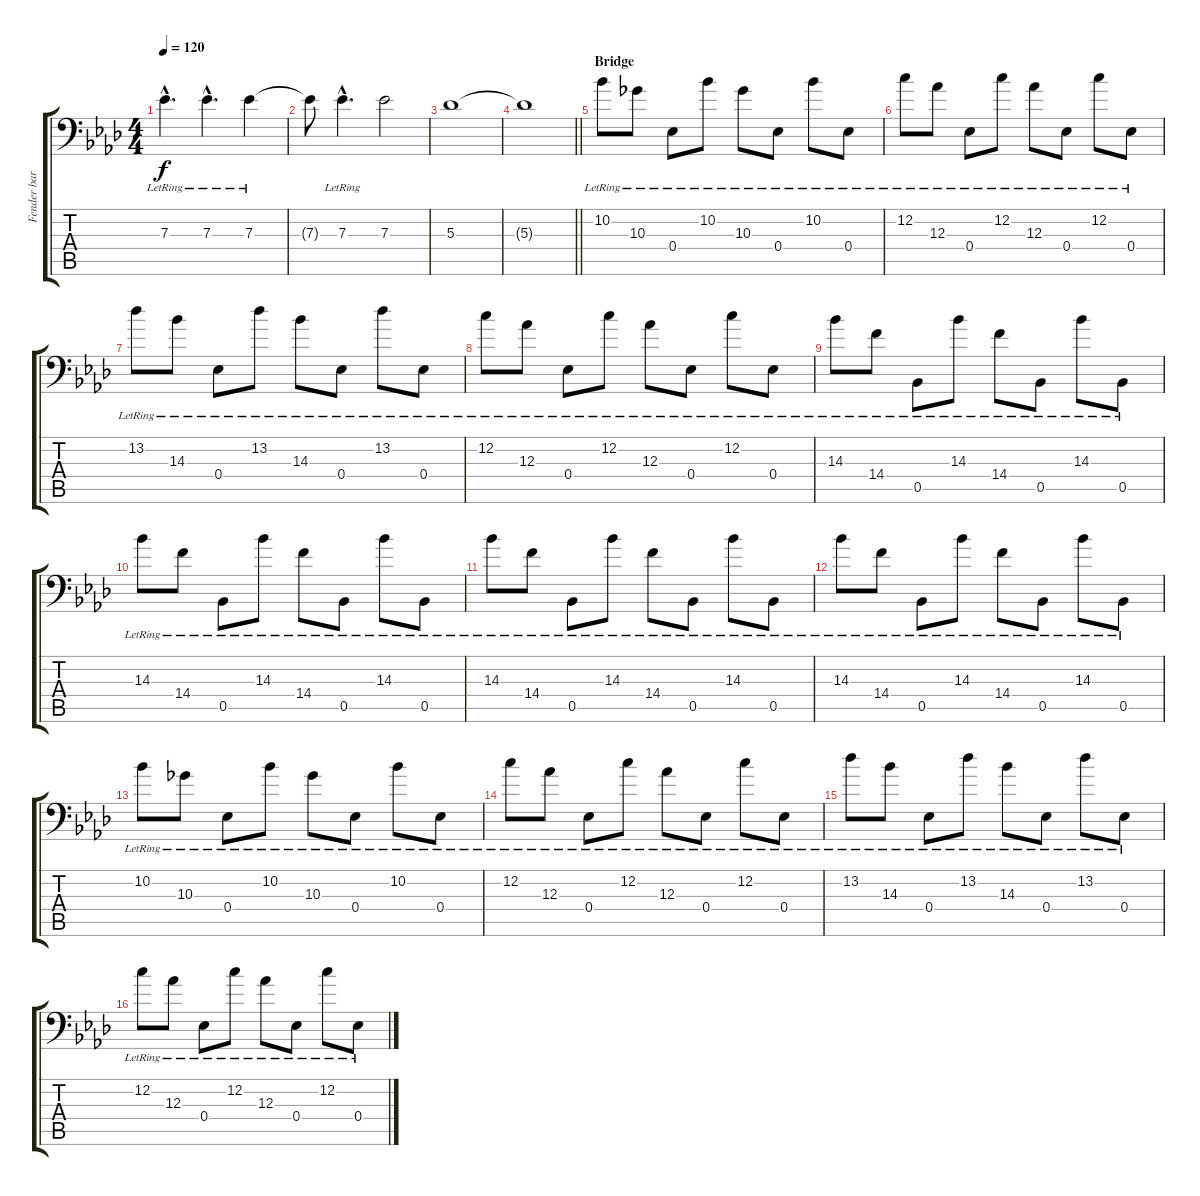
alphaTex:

\track ("Fender baritone" "Fender bar") {instrument electricbasspick}
\staff {score tabs}
\tuning (C3 C3 Ab2 Eb2 Bb1 F1) {hide}
\ts (4 4)
\tempo 120
\clef f4
\ks fminor
7.3{hac lr}.4{d dy f} 7.3{hac lr}.4{d} 7.3{lr}.4 |
7.3{t}.8 7.3{hac lr}.4{d} 7.3.2 |
5.3.1 |
\barLineRight lightlight
5.3{t}.1 |
\section ("" "Bridge")
10.2{lr}.8 10.3{lr}.8 0.4{lr}.8 10.2{lr}.8 10.3{lr}.8 0.4{lr}.8 10.2{lr}.8 0.4{lr}.8 |
12.2{lr}.8 12.3{lr}.8 0.4{lr}.8 12.2{lr}.8 12.3{lr}.8 0.4{lr}.8 12.2{lr}.8 0.4{lr}.8 |
13.2{lr}.8 14.3{lr}.8 0.4{lr}.8 13.2{lr}.8 14.3{lr}.8 0.4{lr}.8 13.2{lr}.8 0.4{lr}.8 |
12.2{lr}.8 12.3{lr}.8 0.4{lr}.8 12.2{lr}.8 12.3{lr}.8 0.4{lr}.8 12.2{lr}.8 0.4{lr}.8 |
14.3{lr}.8 14.4{lr}.8 0.5{lr}.8 14.3{lr}.8 14.4{lr}.8 0.5{lr}.8 14.3{lr}.8 0.5{lr}.8 |
14.3{lr}.8 14.4{lr}.8 0.5{lr}.8 14.3{lr}.8 14.4{lr}.8 0.5{lr}.8 14.3{lr}.8 0.5{lr}.8 |
14.3{lr}.8 14.4{lr}.8 0.5{lr}.8 14.3{lr}.8 14.4{lr}.8 0.5{lr}.8 14.3{lr}.8 0.5{lr}.8 |
14.3{lr}.8 14.4{lr}.8 0.5{lr}.8 14.3{lr}.8 14.4{lr}.8 0.5{lr}.8 14.3{lr}.8 0.5{lr}.8 |
10.2{lr}.8 10.3{lr}.8 0.4{lr}.8 10.2{lr}.8 10.3{lr}.8 0.4{lr}.8 10.2{lr}.8 0.4{lr}.8 |
12.2{lr}.8 12.3{lr}.8 0.4{lr}.8 12.2{lr}.8 12.3{lr}.8 0.4{lr}.8 12.2{lr}.8 0.4{lr}.8 |
13.2{lr}.8 14.3{lr}.8 0.4{lr}.8 13.2{lr}.8 14.3{lr}.8 0.4{lr}.8 13.2{lr}.8 0.4{lr}.8 |
12.2{lr}.8 12.3{lr}.8 0.4{lr}.8 12.2{lr}.8 12.3{lr}.8 0.4{lr}.8 12.2{lr}.8 0.4{lr}.8
